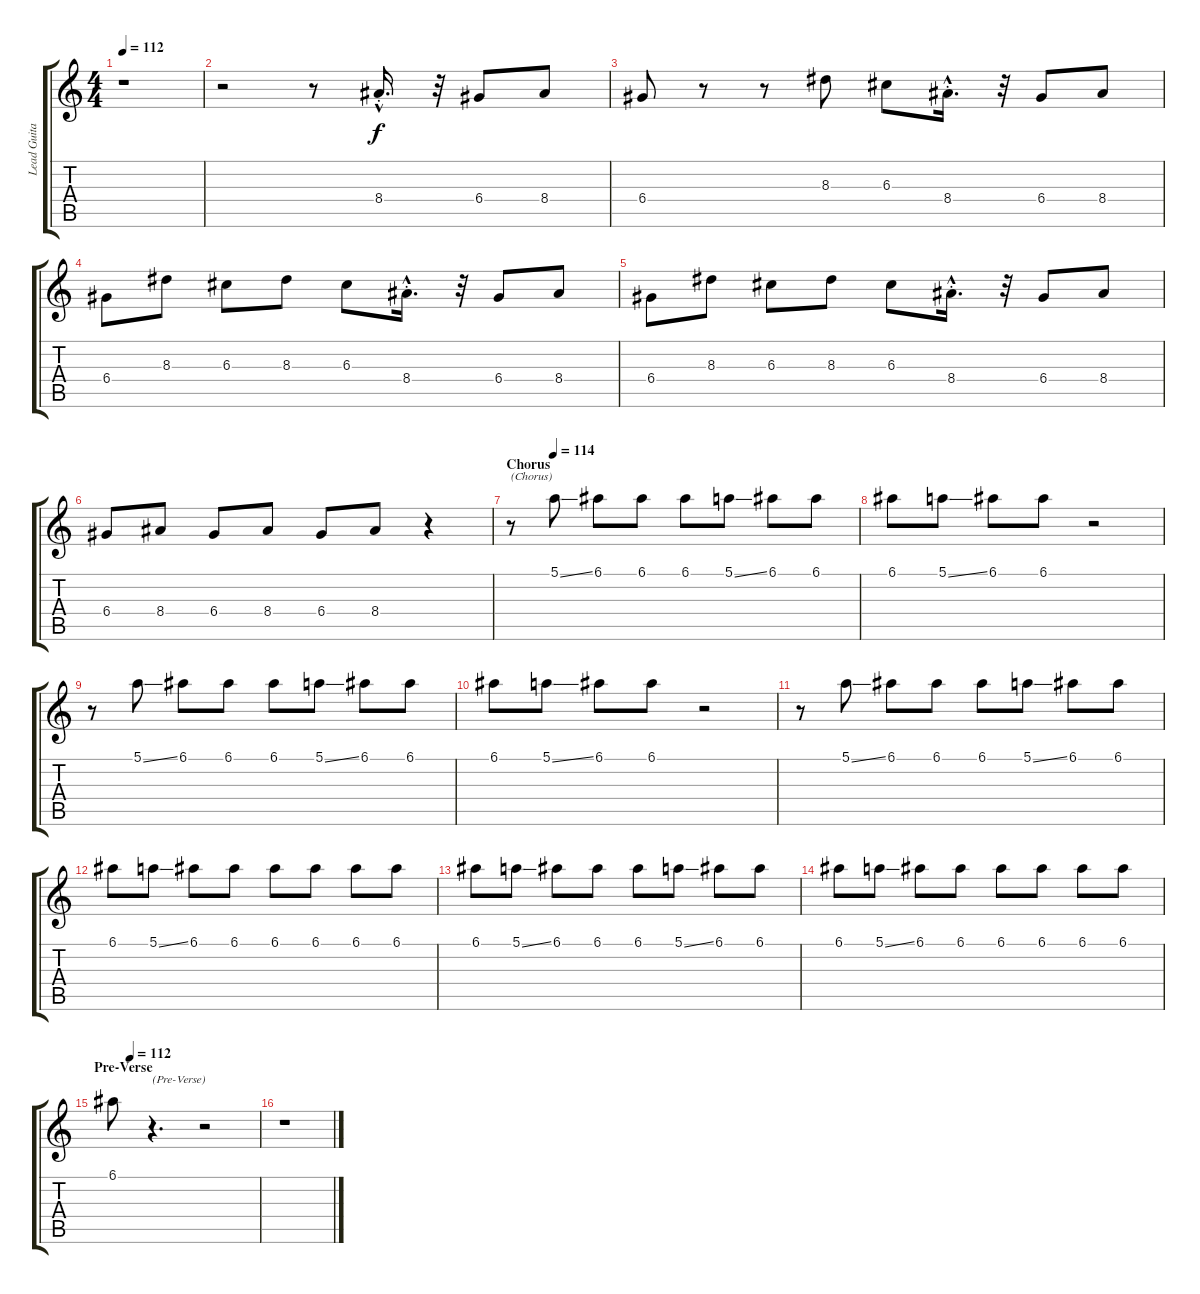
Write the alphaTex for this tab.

\track ("Lead Guitar" "Lead Guita") {instrument electricguitarjazz}
\staff {score tabs}
\tuning (E4 B3 G3 D3 A2 E2) {hide}
\ts (4 4)
\tempo 112
\clef g2
\ks c
r.1{dy f} |
r.2 r.8 8.4{hac st}.16{d} r.32 6.4.8 8.4.8 |
6.4.8 r.8 r.8 8.3.8 6.3.8 8.4{hac st}.16{d} r.32 6.4.8 8.4.8 |
6.4.8 8.3.8 6.3.8 8.3.8 6.3.8 8.4{hac st}.16{d} r.32 6.4.8 8.4.8 |
6.4.8 8.3.8 6.3.8 8.3.8 6.3.8 8.4{hac st}.16{d} r.32 6.4.8 8.4.8 |
6.4.8 8.4.8 6.4.8 8.4.8 6.4.8 8.4.8 r.4 |
\section ("" "Chorus")
\tempo (114 0.125)
r.8{txt "(Chorus)" volume 6 balance 12 instrument distortionguitar} 5.1{ss}.8 6.1.8 6.1.8 6.1.8 5.1{ss}.8 6.1.8 6.1.8 |
6.1.8 5.1{ss}.8 6.1.8 6.1.8 r.2 |
r.8 5.1{ss}.8 6.1.8 6.1.8 6.1.8 5.1{ss}.8 6.1.8 6.1.8 |
6.1.8 5.1{ss}.8 6.1.8 6.1.8 r.2 |
r.8 5.1{ss}.8 6.1.8 6.1.8 6.1.8 5.1{ss}.8 6.1.8 6.1.8 |
6.1.8 5.1{ss}.8 6.1.8 6.1.8 6.1.8 6.1.8 6.1.8 6.1.8 |
6.1.8 5.1{ss}.8 6.1.8 6.1.8 6.1.8 5.1{ss}.8 6.1.8 6.1.8 |
6.1.8 5.1{ss}.8 6.1.8 6.1.8 6.1.8 6.1.8 6.1.8 6.1.8 |
\section ("" "Pre-Verse")
\tempo (112 0.125)
6.1.8 r.4{d txt "(Pre-Verse)"} r.2 |
r.1
